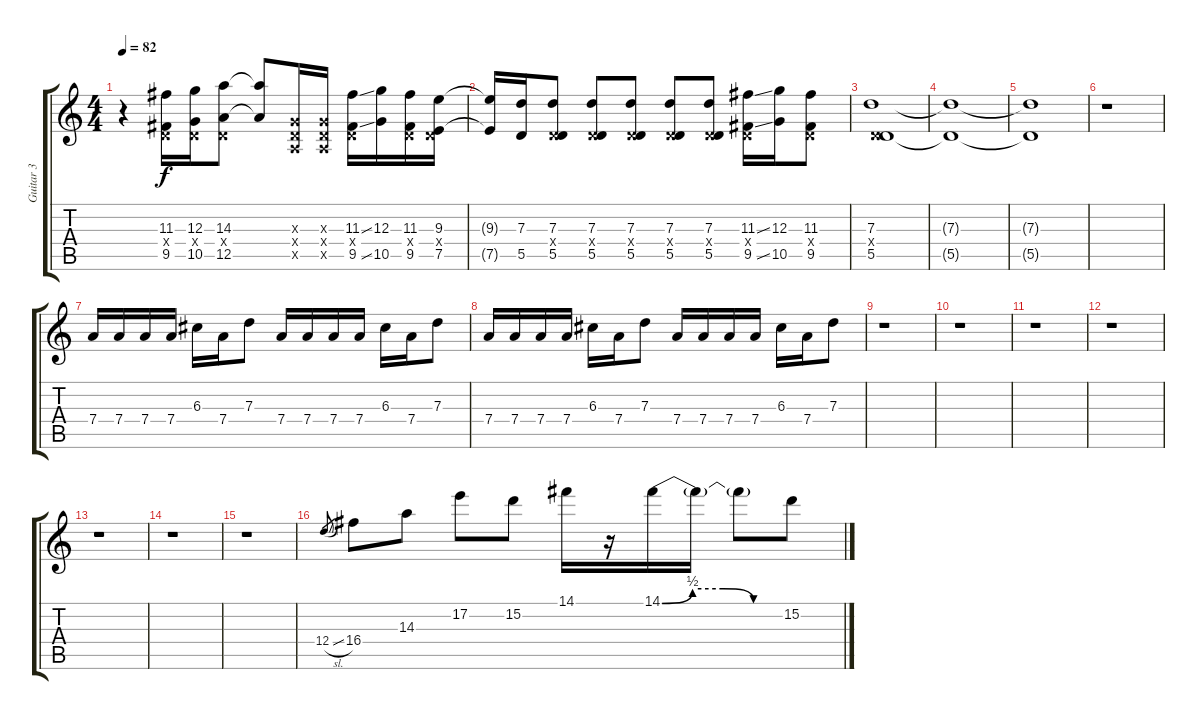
\track ("Guitar 3" "Guitar 3") {instrument distortionguitar}
\staff {score tabs}
\tuning (E4 B3 G3 D3 A2 D2) {hide}
\ts (4 4)
\tempo 82
\clef g2
\ks c
r.4{dy f} (11.3 0.4{x} 9.5).16 (12.3 0.4{x} 10.5).16 (14.3 0.4{x} 12.5).8 (14.3{t} 12.5{t}).8 (0.3{x} 0.4{x} 0.5{x}).16 (0.3{x} 0.4{x} 0.5{x}).16 (11.3{ss} 0.4{x} 9.5{ss}).16 (12.3 10.5).16 (11.3 0.4{x} 9.5).16 (9.3 0.4{x} 7.5).16 |
(9.3{t} 7.5{t}).16 (7.3 5.5).16 (7.3 0.4{x} 5.5).8 (7.3 0.4{x} 5.5).8 (7.3 0.4{x} 5.5).8 (7.3 0.4{x} 5.5).8 (7.3 0.4{x} 5.5).8 (11.3{ss} 0.4{x} 9.5{ss}).16 (12.3 10.5).16 (11.3 0.4{x} 9.5).8 |
(7.3 0.4{x} 5.5).1 |
(7.3{t} 5.5{t}).1{volume 5} |
(7.3{t} 5.5{t}).1 |
r.1 |
7.4.16{volume 12} 7.4.16 7.4.16 7.4.16 6.3.16 7.4.16 7.3.8 7.4.16 7.4.16 7.4.16 7.4.16 6.3.16 7.4.16 7.3.8 |
7.4.16 7.4.16 7.4.16 7.4.16 6.3.16 7.4.16 7.3.8 7.4.16 7.4.16 7.4.16 7.4.16 6.3.16 7.4.16 7.3.8 |
r.1 |
r.1 |
r.1 |
r.1 |
r.1 |
r.1 |
r.1 |
12.4{sl}.8{gr} 16.4.8 14.3.8 17.2.8 15.2.8 14.1.16 r.16 14.1{be (custom 0 0 15 2 30 2 45 0 60 0)}.16 14.1{t}.16 14.1{t}.8 15.2.8
